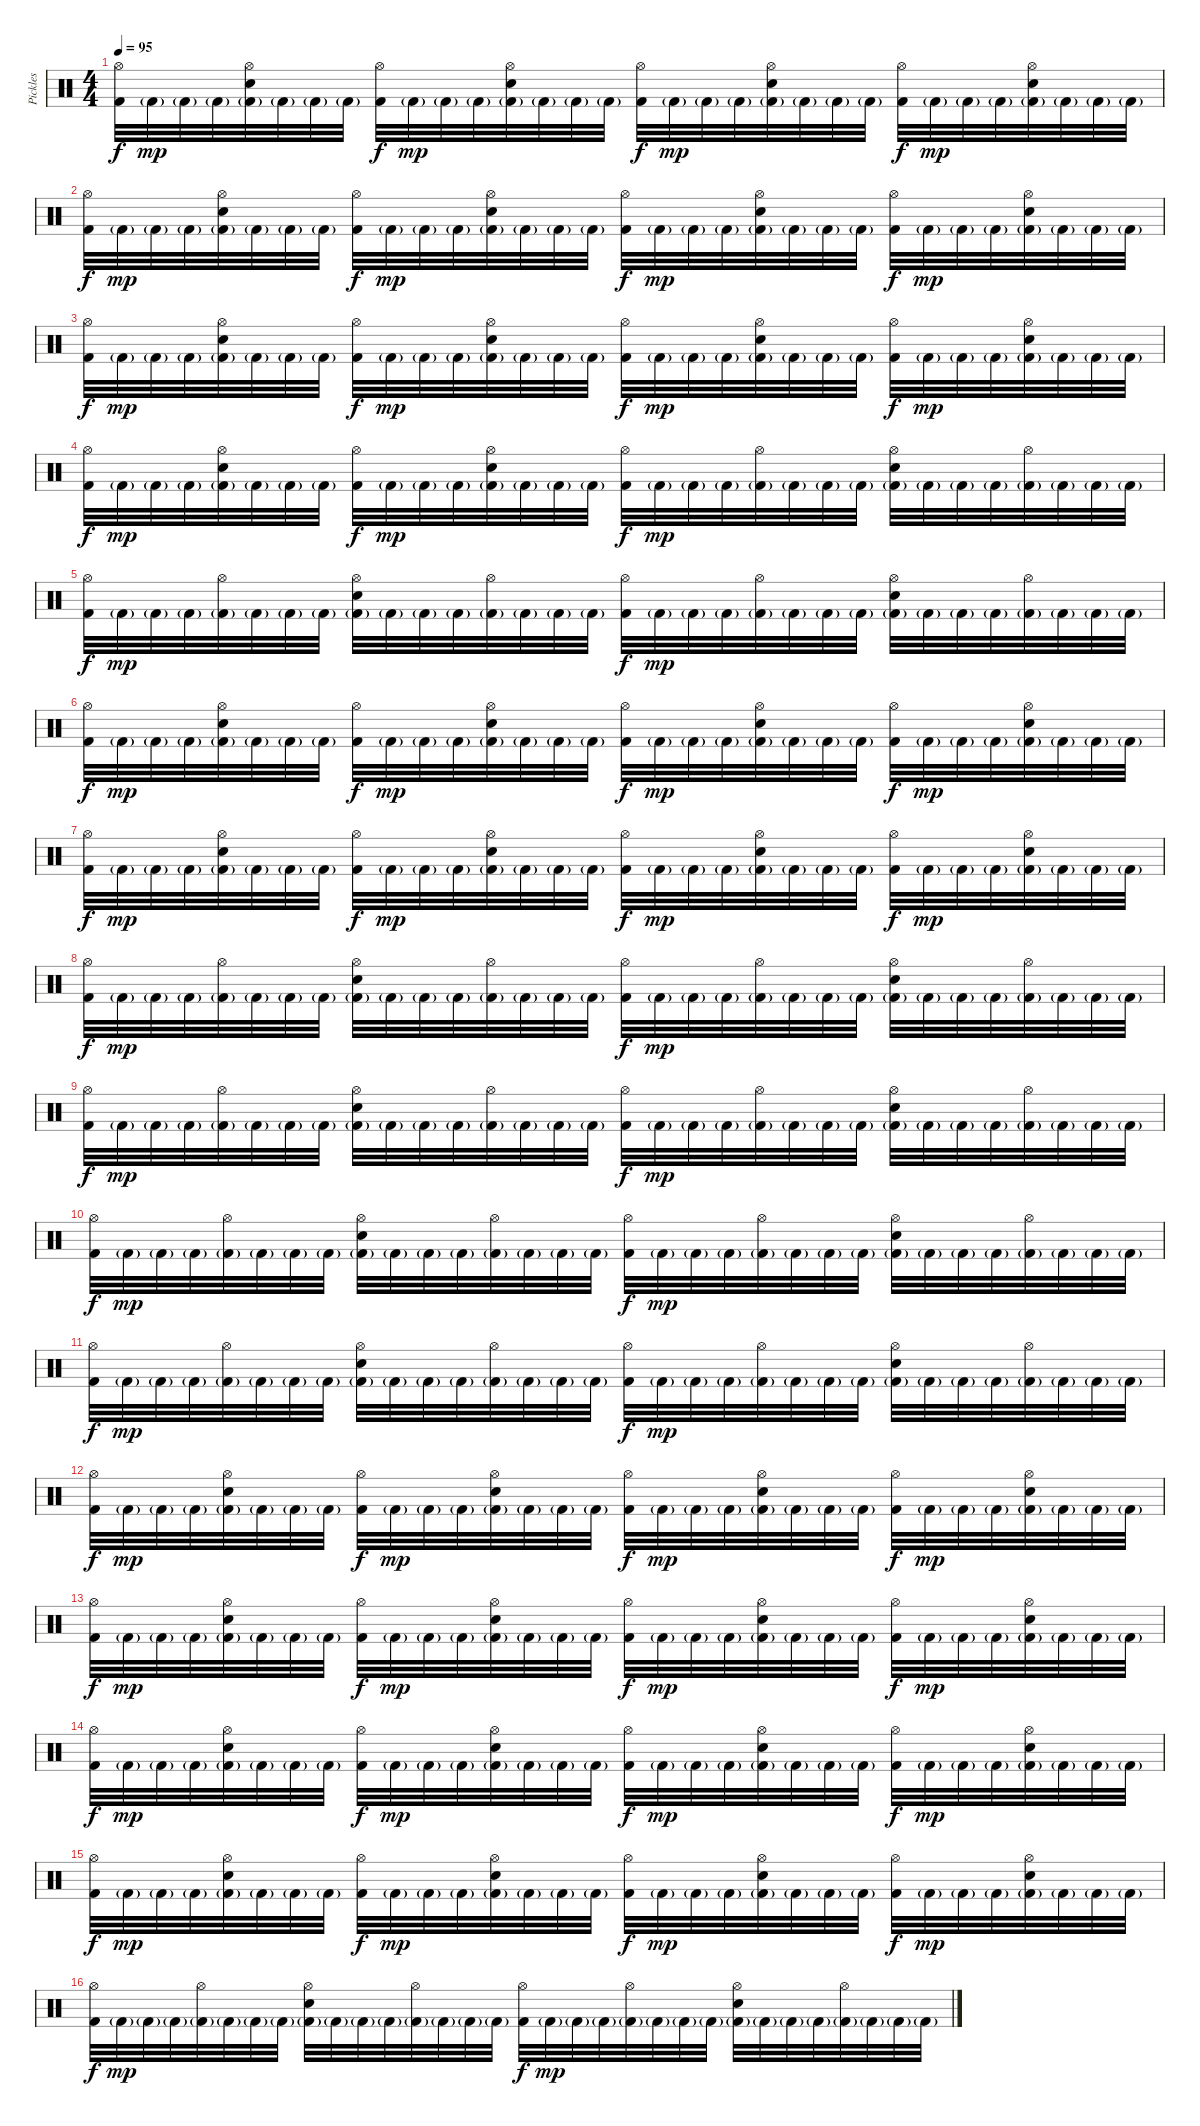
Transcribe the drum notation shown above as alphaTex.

\track ("Pickles" "Pickles") {instrument percussion}
\staff {score}
\articulation defaults
\ts (4 4)
\tempo 95
\clef neutral
\ks c
("Hi-Hat (open)" "Kick (hit) 2").32{dy f} "Kick (hit) 2"{g}.32{dy mp} "Kick (hit) 2"{g}.32 "Kick (hit) 2"{g}.32 ("Hi-Hat (open)" "Electric Snare (hit)" "Kick (hit) 2"{g}).32 "Kick (hit) 2"{g}.32 "Kick (hit) 2"{g}.32 "Kick (hit) 2"{g}.32 ("Hi-Hat (open)" "Kick (hit) 2").32{dy f} "Kick (hit) 2"{g}.32{dy mp} "Kick (hit) 2"{g}.32 "Kick (hit) 2"{g}.32 ("Hi-Hat (open)" "Electric Snare (hit)" "Kick (hit) 2"{g}).32 "Kick (hit) 2"{g}.32 "Kick (hit) 2"{g}.32 "Kick (hit) 2"{g}.32 ("Hi-Hat (open)" "Kick (hit) 2").32{dy f} "Kick (hit) 2"{g}.32{dy mp} "Kick (hit) 2"{g}.32 "Kick (hit) 2"{g}.32 ("Hi-Hat (open)" "Electric Snare (hit)" "Kick (hit) 2"{g}).32 "Kick (hit) 2"{g}.32 "Kick (hit) 2"{g}.32 "Kick (hit) 2"{g}.32 ("Hi-Hat (open)" "Kick (hit) 2").32{dy f} "Kick (hit) 2"{g}.32{dy mp} "Kick (hit) 2"{g}.32 "Kick (hit) 2"{g}.32 ("Hi-Hat (open)" "Electric Snare (hit)" "Kick (hit) 2"{g}).32 "Kick (hit) 2"{g}.32 "Kick (hit) 2"{g}.32 "Kick (hit) 2"{g}.32 |
("Hi-Hat (open)" "Kick (hit) 2").32{dy f} "Kick (hit) 2"{g}.32{dy mp} "Kick (hit) 2"{g}.32 "Kick (hit) 2"{g}.32 ("Hi-Hat (open)" "Electric Snare (hit)" "Kick (hit) 2"{g}).32 "Kick (hit) 2"{g}.32 "Kick (hit) 2"{g}.32 "Kick (hit) 2"{g}.32 ("Hi-Hat (open)" "Kick (hit) 2").32{dy f} "Kick (hit) 2"{g}.32{dy mp} "Kick (hit) 2"{g}.32 "Kick (hit) 2"{g}.32 ("Hi-Hat (open)" "Electric Snare (hit)" "Kick (hit) 2"{g}).32 "Kick (hit) 2"{g}.32 "Kick (hit) 2"{g}.32 "Kick (hit) 2"{g}.32 ("Hi-Hat (open)" "Kick (hit) 2").32{dy f} "Kick (hit) 2"{g}.32{dy mp} "Kick (hit) 2"{g}.32 "Kick (hit) 2"{g}.32 ("Hi-Hat (open)" "Electric Snare (hit)" "Kick (hit) 2"{g}).32 "Kick (hit) 2"{g}.32 "Kick (hit) 2"{g}.32 "Kick (hit) 2"{g}.32 ("Hi-Hat (open)" "Kick (hit) 2").32{dy f} "Kick (hit) 2"{g}.32{dy mp} "Kick (hit) 2"{g}.32 "Kick (hit) 2"{g}.32 ("Hi-Hat (open)" "Electric Snare (hit)" "Kick (hit) 2"{g}).32 "Kick (hit) 2"{g}.32 "Kick (hit) 2"{g}.32 "Kick (hit) 2"{g}.32 |
("Hi-Hat (open)" "Kick (hit) 2").32{dy f} "Kick (hit) 2"{g}.32{dy mp} "Kick (hit) 2"{g}.32 "Kick (hit) 2"{g}.32 ("Hi-Hat (open)" "Electric Snare (hit)" "Kick (hit) 2"{g}).32 "Kick (hit) 2"{g}.32 "Kick (hit) 2"{g}.32 "Kick (hit) 2"{g}.32 ("Hi-Hat (open)" "Kick (hit) 2").32{dy f} "Kick (hit) 2"{g}.32{dy mp} "Kick (hit) 2"{g}.32 "Kick (hit) 2"{g}.32 ("Hi-Hat (open)" "Electric Snare (hit)" "Kick (hit) 2"{g}).32 "Kick (hit) 2"{g}.32 "Kick (hit) 2"{g}.32 "Kick (hit) 2"{g}.32 ("Hi-Hat (open)" "Kick (hit) 2").32{dy f} "Kick (hit) 2"{g}.32{dy mp} "Kick (hit) 2"{g}.32 "Kick (hit) 2"{g}.32 ("Hi-Hat (open)" "Electric Snare (hit)" "Kick (hit) 2"{g}).32 "Kick (hit) 2"{g}.32 "Kick (hit) 2"{g}.32 "Kick (hit) 2"{g}.32 ("Hi-Hat (open)" "Kick (hit) 2").32{dy f} "Kick (hit) 2"{g}.32{dy mp} "Kick (hit) 2"{g}.32 "Kick (hit) 2"{g}.32 ("Hi-Hat (open)" "Electric Snare (hit)" "Kick (hit) 2"{g}).32 "Kick (hit) 2"{g}.32 "Kick (hit) 2"{g}.32 "Kick (hit) 2"{g}.32 |
("Hi-Hat (open)" "Kick (hit) 2").32{dy f} "Kick (hit) 2"{g}.32{dy mp} "Kick (hit) 2"{g}.32 "Kick (hit) 2"{g}.32 ("Hi-Hat (open)" "Electric Snare (hit)" "Kick (hit) 2"{g}).32 "Kick (hit) 2"{g}.32 "Kick (hit) 2"{g}.32 "Kick (hit) 2"{g}.32 ("Hi-Hat (open)" "Kick (hit) 2").32{dy f} "Kick (hit) 2"{g}.32{dy mp} "Kick (hit) 2"{g}.32 "Kick (hit) 2"{g}.32 ("Hi-Hat (open)" "Electric Snare (hit)" "Kick (hit) 2"{g}).32 "Kick (hit) 2"{g}.32 "Kick (hit) 2"{g}.32 "Kick (hit) 2"{g}.32 ("Hi-Hat (open)" "Kick (hit) 2").32{dy f} "Kick (hit) 2"{g}.32{dy mp} "Kick (hit) 2"{g}.32 "Kick (hit) 2"{g}.32 ("Hi-Hat (open)" "Kick (hit) 2"{g}).32 "Kick (hit) 2"{g}.32 "Kick (hit) 2"{g}.32 "Kick (hit) 2"{g}.32 ("Hi-Hat (open)" "Electric Snare (hit)" "Kick (hit) 2"{g}).32 "Kick (hit) 2"{g}.32 "Kick (hit) 2"{g}.32 "Kick (hit) 2"{g}.32 ("Hi-Hat (open)" "Kick (hit) 2"{g}).32 "Kick (hit) 2"{g}.32 "Kick (hit) 2"{g}.32 "Kick (hit) 2"{g}.32 |
("Hi-Hat (open)" "Kick (hit) 2").32{dy f} "Kick (hit) 2"{g}.32{dy mp} "Kick (hit) 2"{g}.32 "Kick (hit) 2"{g}.32 ("Hi-Hat (open)" "Kick (hit) 2"{g}).32 "Kick (hit) 2"{g}.32 "Kick (hit) 2"{g}.32 "Kick (hit) 2"{g}.32 ("Hi-Hat (open)" "Electric Snare (hit)" "Kick (hit) 2"{g}).32 "Kick (hit) 2"{g}.32 "Kick (hit) 2"{g}.32 "Kick (hit) 2"{g}.32 ("Hi-Hat (open)" "Kick (hit) 2"{g}).32 "Kick (hit) 2"{g}.32 "Kick (hit) 2"{g}.32 "Kick (hit) 2"{g}.32 ("Hi-Hat (open)" "Kick (hit) 2").32{dy f} "Kick (hit) 2"{g}.32{dy mp} "Kick (hit) 2"{g}.32 "Kick (hit) 2"{g}.32 ("Hi-Hat (open)" "Kick (hit) 2"{g}).32 "Kick (hit) 2"{g}.32 "Kick (hit) 2"{g}.32 "Kick (hit) 2"{g}.32 ("Hi-Hat (open)" "Electric Snare (hit)" "Kick (hit) 2"{g}).32 "Kick (hit) 2"{g}.32 "Kick (hit) 2"{g}.32 "Kick (hit) 2"{g}.32 ("Hi-Hat (open)" "Kick (hit) 2"{g}).32 "Kick (hit) 2"{g}.32 "Kick (hit) 2"{g}.32 "Kick (hit) 2"{g}.32 |
("Hi-Hat (open)" "Kick (hit) 2").32{dy f} "Kick (hit) 2"{g}.32{dy mp} "Kick (hit) 2"{g}.32 "Kick (hit) 2"{g}.32 ("Hi-Hat (open)" "Electric Snare (hit)" "Kick (hit) 2"{g}).32 "Kick (hit) 2"{g}.32 "Kick (hit) 2"{g}.32 "Kick (hit) 2"{g}.32 ("Hi-Hat (open)" "Kick (hit) 2").32{dy f} "Kick (hit) 2"{g}.32{dy mp} "Kick (hit) 2"{g}.32 "Kick (hit) 2"{g}.32 ("Hi-Hat (open)" "Electric Snare (hit)" "Kick (hit) 2"{g}).32 "Kick (hit) 2"{g}.32 "Kick (hit) 2"{g}.32 "Kick (hit) 2"{g}.32 ("Hi-Hat (open)" "Kick (hit) 2").32{dy f} "Kick (hit) 2"{g}.32{dy mp} "Kick (hit) 2"{g}.32 "Kick (hit) 2"{g}.32 ("Hi-Hat (open)" "Electric Snare (hit)" "Kick (hit) 2"{g}).32 "Kick (hit) 2"{g}.32 "Kick (hit) 2"{g}.32 "Kick (hit) 2"{g}.32 ("Hi-Hat (open)" "Kick (hit) 2").32{dy f} "Kick (hit) 2"{g}.32{dy mp} "Kick (hit) 2"{g}.32 "Kick (hit) 2"{g}.32 ("Hi-Hat (open)" "Electric Snare (hit)" "Kick (hit) 2"{g}).32 "Kick (hit) 2"{g}.32 "Kick (hit) 2"{g}.32 "Kick (hit) 2"{g}.32 |
("Hi-Hat (open)" "Kick (hit) 2").32{dy f} "Kick (hit) 2"{g}.32{dy mp} "Kick (hit) 2"{g}.32 "Kick (hit) 2"{g}.32 ("Hi-Hat (open)" "Electric Snare (hit)" "Kick (hit) 2"{g}).32 "Kick (hit) 2"{g}.32 "Kick (hit) 2"{g}.32 "Kick (hit) 2"{g}.32 ("Hi-Hat (open)" "Kick (hit) 2").32{dy f} "Kick (hit) 2"{g}.32{dy mp} "Kick (hit) 2"{g}.32 "Kick (hit) 2"{g}.32 ("Hi-Hat (open)" "Electric Snare (hit)" "Kick (hit) 2"{g}).32 "Kick (hit) 2"{g}.32 "Kick (hit) 2"{g}.32 "Kick (hit) 2"{g}.32 ("Hi-Hat (open)" "Kick (hit) 2").32{dy f} "Kick (hit) 2"{g}.32{dy mp} "Kick (hit) 2"{g}.32 "Kick (hit) 2"{g}.32 ("Hi-Hat (open)" "Electric Snare (hit)" "Kick (hit) 2"{g}).32 "Kick (hit) 2"{g}.32 "Kick (hit) 2"{g}.32 "Kick (hit) 2"{g}.32 ("Hi-Hat (open)" "Kick (hit) 2").32{dy f} "Kick (hit) 2"{g}.32{dy mp} "Kick (hit) 2"{g}.32 "Kick (hit) 2"{g}.32 ("Hi-Hat (open)" "Electric Snare (hit)" "Kick (hit) 2"{g}).32 "Kick (hit) 2"{g}.32 "Kick (hit) 2"{g}.32 "Kick (hit) 2"{g}.32 |
("Hi-Hat (open)" "Kick (hit) 2").32{dy f} "Kick (hit) 2"{g}.32{dy mp} "Kick (hit) 2"{g}.32 "Kick (hit) 2"{g}.32 ("Hi-Hat (open)" "Kick (hit) 2"{g}).32 "Kick (hit) 2"{g}.32 "Kick (hit) 2"{g}.32 "Kick (hit) 2"{g}.32 ("Hi-Hat (open)" "Electric Snare (hit)" "Kick (hit) 2"{g}).32 "Kick (hit) 2"{g}.32 "Kick (hit) 2"{g}.32 "Kick (hit) 2"{g}.32 ("Hi-Hat (open)" "Kick (hit) 2"{g}).32 "Kick (hit) 2"{g}.32 "Kick (hit) 2"{g}.32 "Kick (hit) 2"{g}.32 ("Hi-Hat (open)" "Kick (hit) 2").32{dy f} "Kick (hit) 2"{g}.32{dy mp} "Kick (hit) 2"{g}.32 "Kick (hit) 2"{g}.32 ("Hi-Hat (open)" "Kick (hit) 2"{g}).32 "Kick (hit) 2"{g}.32 "Kick (hit) 2"{g}.32 "Kick (hit) 2"{g}.32 ("Hi-Hat (open)" "Electric Snare (hit)" "Kick (hit) 2"{g}).32 "Kick (hit) 2"{g}.32 "Kick (hit) 2"{g}.32 "Kick (hit) 2"{g}.32 ("Hi-Hat (open)" "Kick (hit) 2"{g}).32 "Kick (hit) 2"{g}.32 "Kick (hit) 2"{g}.32 "Kick (hit) 2"{g}.32 |
("Hi-Hat (open)" "Kick (hit) 2").32{dy f} "Kick (hit) 2"{g}.32{dy mp} "Kick (hit) 2"{g}.32 "Kick (hit) 2"{g}.32 ("Hi-Hat (open)" "Kick (hit) 2"{g}).32 "Kick (hit) 2"{g}.32 "Kick (hit) 2"{g}.32 "Kick (hit) 2"{g}.32 ("Hi-Hat (open)" "Electric Snare (hit)" "Kick (hit) 2"{g}).32 "Kick (hit) 2"{g}.32 "Kick (hit) 2"{g}.32 "Kick (hit) 2"{g}.32 ("Hi-Hat (open)" "Kick (hit) 2"{g}).32 "Kick (hit) 2"{g}.32 "Kick (hit) 2"{g}.32 "Kick (hit) 2"{g}.32 ("Hi-Hat (open)" "Kick (hit) 2").32{dy f} "Kick (hit) 2"{g}.32{dy mp} "Kick (hit) 2"{g}.32 "Kick (hit) 2"{g}.32 ("Hi-Hat (open)" "Kick (hit) 2"{g}).32 "Kick (hit) 2"{g}.32 "Kick (hit) 2"{g}.32 "Kick (hit) 2"{g}.32 ("Hi-Hat (open)" "Electric Snare (hit)" "Kick (hit) 2"{g}).32 "Kick (hit) 2"{g}.32 "Kick (hit) 2"{g}.32 "Kick (hit) 2"{g}.32 ("Hi-Hat (open)" "Kick (hit) 2"{g}).32 "Kick (hit) 2"{g}.32 "Kick (hit) 2"{g}.32 "Kick (hit) 2"{g}.32 |
("Hi-Hat (open)" "Kick (hit) 2").32{dy f} "Kick (hit) 2"{g}.32{dy mp} "Kick (hit) 2"{g}.32 "Kick (hit) 2"{g}.32 ("Hi-Hat (open)" "Kick (hit) 2"{g}).32 "Kick (hit) 2"{g}.32 "Kick (hit) 2"{g}.32 "Kick (hit) 2"{g}.32 ("Hi-Hat (open)" "Electric Snare (hit)" "Kick (hit) 2"{g}).32 "Kick (hit) 2"{g}.32 "Kick (hit) 2"{g}.32 "Kick (hit) 2"{g}.32 ("Hi-Hat (open)" "Kick (hit) 2"{g}).32 "Kick (hit) 2"{g}.32 "Kick (hit) 2"{g}.32 "Kick (hit) 2"{g}.32 ("Hi-Hat (open)" "Kick (hit) 2").32{dy f} "Kick (hit) 2"{g}.32{dy mp} "Kick (hit) 2"{g}.32 "Kick (hit) 2"{g}.32 ("Hi-Hat (open)" "Kick (hit) 2"{g}).32 "Kick (hit) 2"{g}.32 "Kick (hit) 2"{g}.32 "Kick (hit) 2"{g}.32 ("Hi-Hat (open)" "Electric Snare (hit)" "Kick (hit) 2"{g}).32 "Kick (hit) 2"{g}.32 "Kick (hit) 2"{g}.32 "Kick (hit) 2"{g}.32 ("Hi-Hat (open)" "Kick (hit) 2"{g}).32 "Kick (hit) 2"{g}.32 "Kick (hit) 2"{g}.32 "Kick (hit) 2"{g}.32 |
("Hi-Hat (open)" "Kick (hit) 2").32{dy f} "Kick (hit) 2"{g}.32{dy mp} "Kick (hit) 2"{g}.32 "Kick (hit) 2"{g}.32 ("Hi-Hat (open)" "Kick (hit) 2"{g}).32 "Kick (hit) 2"{g}.32 "Kick (hit) 2"{g}.32 "Kick (hit) 2"{g}.32 ("Hi-Hat (open)" "Electric Snare (hit)" "Kick (hit) 2"{g}).32 "Kick (hit) 2"{g}.32 "Kick (hit) 2"{g}.32 "Kick (hit) 2"{g}.32 ("Hi-Hat (open)" "Kick (hit) 2"{g}).32 "Kick (hit) 2"{g}.32 "Kick (hit) 2"{g}.32 "Kick (hit) 2"{g}.32 ("Hi-Hat (open)" "Kick (hit) 2").32{dy f} "Kick (hit) 2"{g}.32{dy mp} "Kick (hit) 2"{g}.32 "Kick (hit) 2"{g}.32 ("Hi-Hat (open)" "Kick (hit) 2"{g}).32 "Kick (hit) 2"{g}.32 "Kick (hit) 2"{g}.32 "Kick (hit) 2"{g}.32 ("Hi-Hat (open)" "Electric Snare (hit)" "Kick (hit) 2"{g}).32 "Kick (hit) 2"{g}.32 "Kick (hit) 2"{g}.32 "Kick (hit) 2"{g}.32 ("Hi-Hat (open)" "Kick (hit) 2"{g}).32 "Kick (hit) 2"{g}.32 "Kick (hit) 2"{g}.32 "Kick (hit) 2"{g}.32 |
("Hi-Hat (open)" "Kick (hit) 2").32{dy f} "Kick (hit) 2"{g}.32{dy mp} "Kick (hit) 2"{g}.32 "Kick (hit) 2"{g}.32 ("Hi-Hat (open)" "Electric Snare (hit)" "Kick (hit) 2"{g}).32 "Kick (hit) 2"{g}.32 "Kick (hit) 2"{g}.32 "Kick (hit) 2"{g}.32 ("Hi-Hat (open)" "Kick (hit) 2").32{dy f} "Kick (hit) 2"{g}.32{dy mp} "Kick (hit) 2"{g}.32 "Kick (hit) 2"{g}.32 ("Hi-Hat (open)" "Electric Snare (hit)" "Kick (hit) 2"{g}).32 "Kick (hit) 2"{g}.32 "Kick (hit) 2"{g}.32 "Kick (hit) 2"{g}.32 ("Hi-Hat (open)" "Kick (hit) 2").32{dy f} "Kick (hit) 2"{g}.32{dy mp} "Kick (hit) 2"{g}.32 "Kick (hit) 2"{g}.32 ("Hi-Hat (open)" "Electric Snare (hit)" "Kick (hit) 2"{g}).32 "Kick (hit) 2"{g}.32 "Kick (hit) 2"{g}.32 "Kick (hit) 2"{g}.32 ("Hi-Hat (open)" "Kick (hit) 2").32{dy f} "Kick (hit) 2"{g}.32{dy mp} "Kick (hit) 2"{g}.32 "Kick (hit) 2"{g}.32 ("Hi-Hat (open)" "Electric Snare (hit)" "Kick (hit) 2"{g}).32 "Kick (hit) 2"{g}.32 "Kick (hit) 2"{g}.32 "Kick (hit) 2"{g}.32 |
("Hi-Hat (open)" "Kick (hit) 2").32{dy f} "Kick (hit) 2"{g}.32{dy mp} "Kick (hit) 2"{g}.32 "Kick (hit) 2"{g}.32 ("Hi-Hat (open)" "Electric Snare (hit)" "Kick (hit) 2"{g}).32 "Kick (hit) 2"{g}.32 "Kick (hit) 2"{g}.32 "Kick (hit) 2"{g}.32 ("Hi-Hat (open)" "Kick (hit) 2").32{dy f} "Kick (hit) 2"{g}.32{dy mp} "Kick (hit) 2"{g}.32 "Kick (hit) 2"{g}.32 ("Hi-Hat (open)" "Electric Snare (hit)" "Kick (hit) 2"{g}).32 "Kick (hit) 2"{g}.32 "Kick (hit) 2"{g}.32 "Kick (hit) 2"{g}.32 ("Hi-Hat (open)" "Kick (hit) 2").32{dy f} "Kick (hit) 2"{g}.32{dy mp} "Kick (hit) 2"{g}.32 "Kick (hit) 2"{g}.32 ("Hi-Hat (open)" "Electric Snare (hit)" "Kick (hit) 2"{g}).32 "Kick (hit) 2"{g}.32 "Kick (hit) 2"{g}.32 "Kick (hit) 2"{g}.32 ("Hi-Hat (open)" "Kick (hit) 2").32{dy f} "Kick (hit) 2"{g}.32{dy mp} "Kick (hit) 2"{g}.32 "Kick (hit) 2"{g}.32 ("Hi-Hat (open)" "Electric Snare (hit)" "Kick (hit) 2"{g}).32 "Kick (hit) 2"{g}.32 "Kick (hit) 2"{g}.32 "Kick (hit) 2"{g}.32 |
("Hi-Hat (open)" "Kick (hit) 2").32{dy f} "Kick (hit) 2"{g}.32{dy mp} "Kick (hit) 2"{g}.32 "Kick (hit) 2"{g}.32 ("Hi-Hat (open)" "Electric Snare (hit)" "Kick (hit) 2"{g}).32 "Kick (hit) 2"{g}.32 "Kick (hit) 2"{g}.32 "Kick (hit) 2"{g}.32 ("Hi-Hat (open)" "Kick (hit) 2").32{dy f} "Kick (hit) 2"{g}.32{dy mp} "Kick (hit) 2"{g}.32 "Kick (hit) 2"{g}.32 ("Hi-Hat (open)" "Electric Snare (hit)" "Kick (hit) 2"{g}).32 "Kick (hit) 2"{g}.32 "Kick (hit) 2"{g}.32 "Kick (hit) 2"{g}.32 ("Hi-Hat (open)" "Kick (hit) 2").32{dy f} "Kick (hit) 2"{g}.32{dy mp} "Kick (hit) 2"{g}.32 "Kick (hit) 2"{g}.32 ("Hi-Hat (open)" "Electric Snare (hit)" "Kick (hit) 2"{g}).32 "Kick (hit) 2"{g}.32 "Kick (hit) 2"{g}.32 "Kick (hit) 2"{g}.32 ("Hi-Hat (open)" "Kick (hit) 2").32{dy f} "Kick (hit) 2"{g}.32{dy mp} "Kick (hit) 2"{g}.32 "Kick (hit) 2"{g}.32 ("Hi-Hat (open)" "Electric Snare (hit)" "Kick (hit) 2"{g}).32 "Kick (hit) 2"{g}.32 "Kick (hit) 2"{g}.32 "Kick (hit) 2"{g}.32 |
("Hi-Hat (open)" "Kick (hit) 2").32{dy f} "Kick (hit) 2"{g}.32{dy mp} "Kick (hit) 2"{g}.32 "Kick (hit) 2"{g}.32 ("Hi-Hat (open)" "Electric Snare (hit)" "Kick (hit) 2"{g}).32 "Kick (hit) 2"{g}.32 "Kick (hit) 2"{g}.32 "Kick (hit) 2"{g}.32 ("Hi-Hat (open)" "Kick (hit) 2").32{dy f} "Kick (hit) 2"{g}.32{dy mp} "Kick (hit) 2"{g}.32 "Kick (hit) 2"{g}.32 ("Hi-Hat (open)" "Electric Snare (hit)" "Kick (hit) 2"{g}).32 "Kick (hit) 2"{g}.32 "Kick (hit) 2"{g}.32 "Kick (hit) 2"{g}.32 ("Hi-Hat (open)" "Kick (hit) 2").32{dy f} "Kick (hit) 2"{g}.32{dy mp} "Kick (hit) 2"{g}.32 "Kick (hit) 2"{g}.32 ("Hi-Hat (open)" "Electric Snare (hit)" "Kick (hit) 2"{g}).32 "Kick (hit) 2"{g}.32 "Kick (hit) 2"{g}.32 "Kick (hit) 2"{g}.32 ("Hi-Hat (open)" "Kick (hit) 2").32{dy f} "Kick (hit) 2"{g}.32{dy mp} "Kick (hit) 2"{g}.32 "Kick (hit) 2"{g}.32 ("Hi-Hat (open)" "Electric Snare (hit)" "Kick (hit) 2"{g}).32 "Kick (hit) 2"{g}.32 "Kick (hit) 2"{g}.32 "Kick (hit) 2"{g}.32 |
("Hi-Hat (open)" "Kick (hit) 2").32{dy f} "Kick (hit) 2"{g}.32{dy mp} "Kick (hit) 2"{g}.32 "Kick (hit) 2"{g}.32 ("Hi-Hat (open)" "Kick (hit) 2"{g}).32 "Kick (hit) 2"{g}.32 "Kick (hit) 2"{g}.32 "Kick (hit) 2"{g}.32 ("Hi-Hat (open)" "Electric Snare (hit)" "Kick (hit) 2"{g}).32 "Kick (hit) 2"{g}.32 "Kick (hit) 2"{g}.32 "Kick (hit) 2"{g}.32 ("Hi-Hat (open)" "Kick (hit) 2"{g}).32 "Kick (hit) 2"{g}.32 "Kick (hit) 2"{g}.32 "Kick (hit) 2"{g}.32 ("Hi-Hat (open)" "Kick (hit) 2").32{dy f} "Kick (hit) 2"{g}.32{dy mp} "Kick (hit) 2"{g}.32 "Kick (hit) 2"{g}.32 ("Hi-Hat (open)" "Kick (hit) 2"{g}).32 "Kick (hit) 2"{g}.32 "Kick (hit) 2"{g}.32 "Kick (hit) 2"{g}.32 ("Hi-Hat (open)" "Electric Snare (hit)" "Kick (hit) 2"{g}).32 "Kick (hit) 2"{g}.32 "Kick (hit) 2"{g}.32 "Kick (hit) 2"{g}.32 ("Hi-Hat (open)" "Kick (hit) 2"{g}).32 "Kick (hit) 2"{g}.32 "Kick (hit) 2"{g}.32 "Kick (hit) 2"{g}.32
